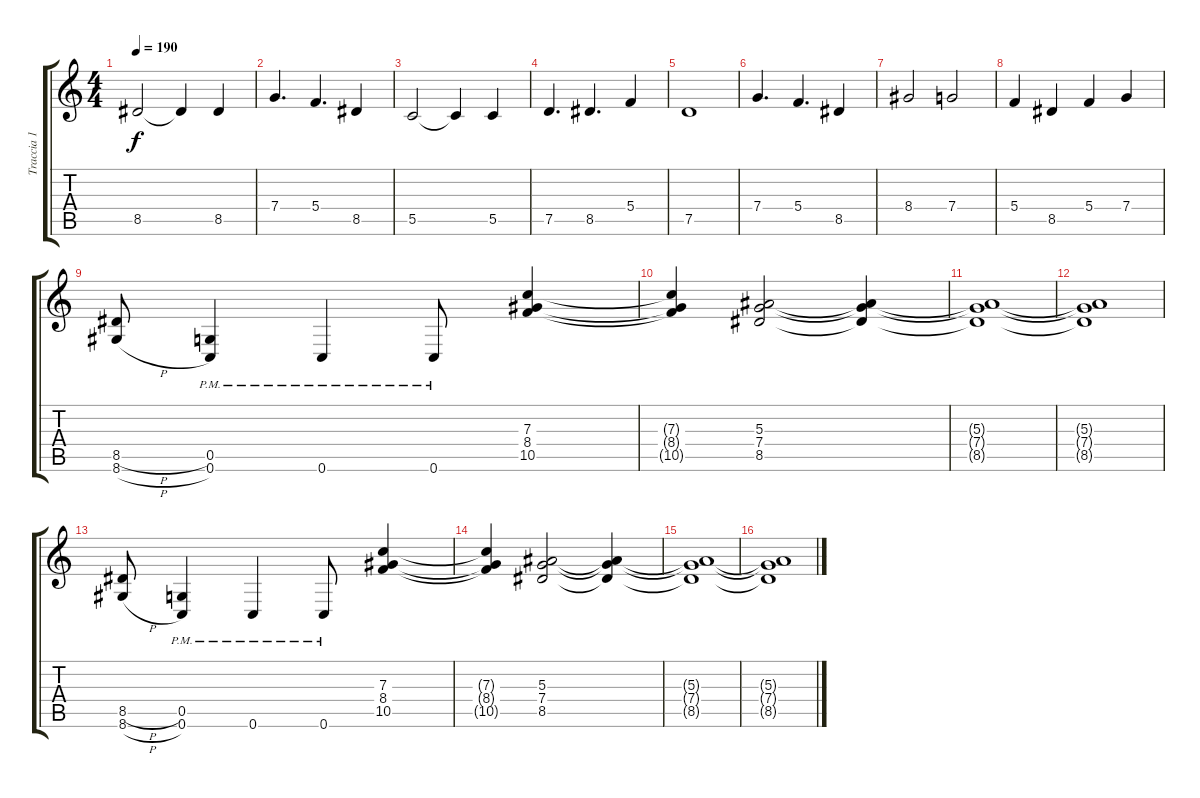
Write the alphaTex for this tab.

\track ("Traccia 1" "Traccia 1") {instrument distortionguitar}
\staff {score tabs}
\tuning (D4 A3 F3 C3 G2 C2) {hide}
\ts (4 4)
\tempo 190
\clef g2
\ks c
8.5.2{dy f} 8.5{t}.4 8.5.4 |
7.4.4{d} 5.4.4{d} 8.5.4 |
5.5.2 5.5{t}.4 5.5.4 |
7.5.4{d} 8.5.4{d} 5.4.4 |
7.5.1 |
7.4.4{d} 5.4.4{d} 8.5.4 |
8.4.2 7.4.2 |
5.4.4 8.5.4 5.4.4 7.4.4 |
(8.5{h} 8.6{h}).8 (0.5{pm} 0.6{pm}).4 0.6{pm}.4 0.6{pm}.8 (7.3 8.4 10.5).4 |
(7.3{t} 8.4{t} 10.5{t}).4 (5.3 7.4 8.5).2 (5.3{t} 7.4{t} 8.5{t}).4 |
(5.3{t} 7.4{t} 8.5{t}).1 |
(5.3{t} 7.4{t} 8.5{t}).1 |
(8.5{h} 8.6{h}).8 (0.5{pm} 0.6{pm}).4 0.6{pm}.4 0.6{pm}.8 (7.3 8.4 10.5).4 |
(7.3{t} 8.4{t} 10.5{t}).4 (5.3 7.4 8.5).2 (5.3{t} 7.4{t} 8.5{t}).4 |
(5.3{t} 7.4{t} 8.5{t}).1 |
(5.3{t} 7.4{t} 8.5{t}).1
